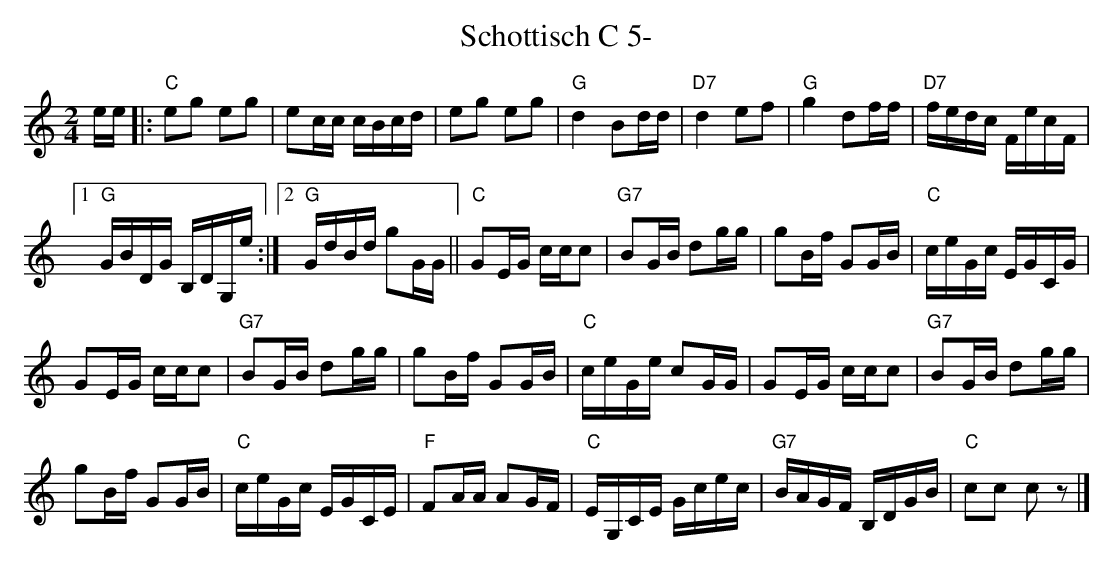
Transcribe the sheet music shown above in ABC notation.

X:1
T:Schottisch C 5-
M:2/4
L:1/16
K:Cmaj
ee |: "C"e2g2 e2g2 | e2cc cBcd | e2g2 e2g2 | "G"d4 B2dd | "D7"d4 e2f2 | "G"g4 d2ff | "D7"fedc FecF |1
"G"GBDG B,DG,e :|2 "G"GdBd g2GG || "C"G2EG ccc2 | "G7"B2GB d2gg | g2Bf G2GB | "C"ceGc EGCG |
G2EG ccc2 | "G7"B2GB d2gg | g2Bf G2GB | "C"ceGe c2GG | G2EG ccc2 | "G7"B2GB d2gg |
g2Bf G2GB | "C"ceGc EGCE | "F"F2AA A2GF | "C"EG,CE Gcec | "G7"BAGF B,DGB | "C"c2c2 c2z2 |]
